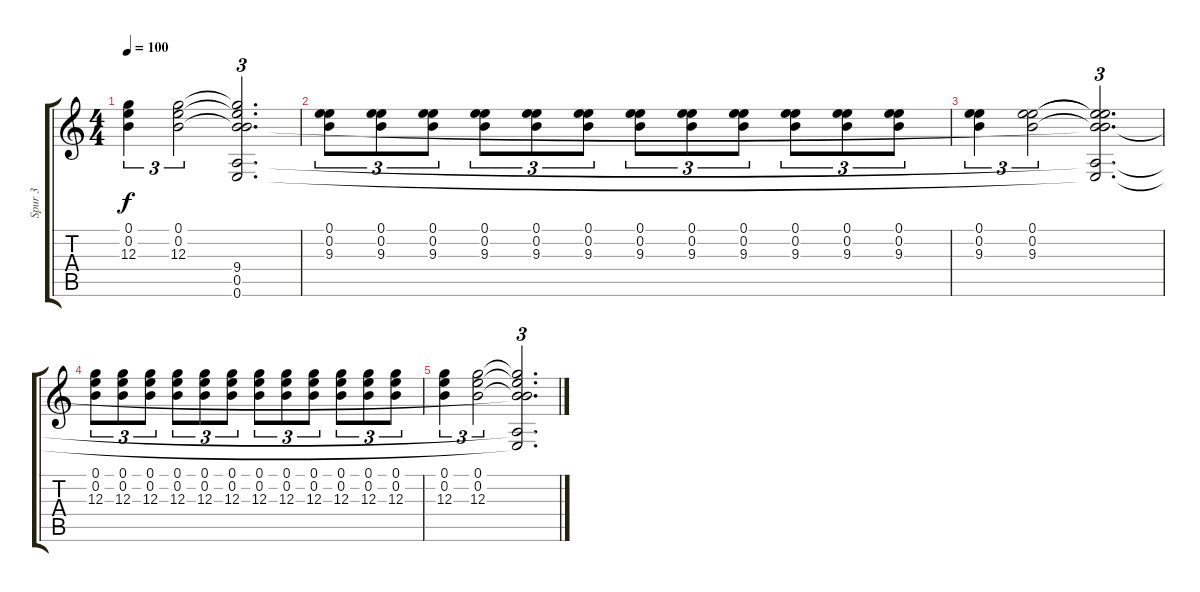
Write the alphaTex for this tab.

\track ("Spur 3" "Spur 3") {instrument distortionguitar}
\staff {score tabs}
\tuning (E4 B3 G3 D3 A2 E2) {hide}
\ts (4 4)
\tempo 100
\clef g2
\ks c
(0.1 0.2 12.3).4{tu (3 2) dy f} (0.1 0.2 12.3).2{tu (3 2)} (0.1{t} 0.2{t} 12.3{t} 9.4{t} 0.5{t} 0.6{t}).2{d tu (3 2)} |
(0.1 0.2 9.3).8{tu (3 2) volume 0} (0.1 0.2 9.3).8{tu (3 2)} (0.1 0.2 9.3).8{tu (3 2)} (0.1 0.2 9.3).8{tu (3 2)} (0.1 0.2 9.3).8{tu (3 2)} (0.1 0.2 9.3).8{tu (3 2)} (0.1 0.2 9.3).8{tu (3 2)} (0.1 0.2 9.3).8{tu (3 2)} (0.1 0.2 9.3).8{tu (3 2)} (0.1 0.2 9.3).8{tu (3 2)} (0.1 0.2 9.3).8{tu (3 2)} (0.1 0.2 9.3).8{tu (3 2)} |
(0.1 0.2 9.3).4{tu (3 2)} (0.1 0.2 9.3).2{tu (3 2)} (0.1{t} 0.2{t} 9.3{t} 9.4{t} 0.5{t} 0.6{t}).2{d tu (3 2)} |
(0.1 0.2 12.3).8{tu (3 2)} (0.1 0.2 12.3).8{tu (3 2)} (0.1 0.2 12.3).8{tu (3 2)} (0.1 0.2 12.3).8{tu (3 2)} (0.1 0.2 12.3).8{tu (3 2)} (0.1 0.2 12.3).8{tu (3 2)} (0.1 0.2 12.3).8{tu (3 2)} (0.1 0.2 12.3).8{tu (3 2)} (0.1 0.2 12.3).8{tu (3 2)} (0.1 0.2 12.3).8{tu (3 2)} (0.1 0.2 12.3).8{tu (3 2)} (0.1 0.2 12.3).8{tu (3 2)} |
(0.1 0.2 12.3).4{tu (3 2)} (0.1 0.2 12.3).2{tu (3 2)} (0.1{t} 0.2{t} 12.3{t} 9.4{t} 0.5{t} 0.6{t}).2{d tu (3 2)}
